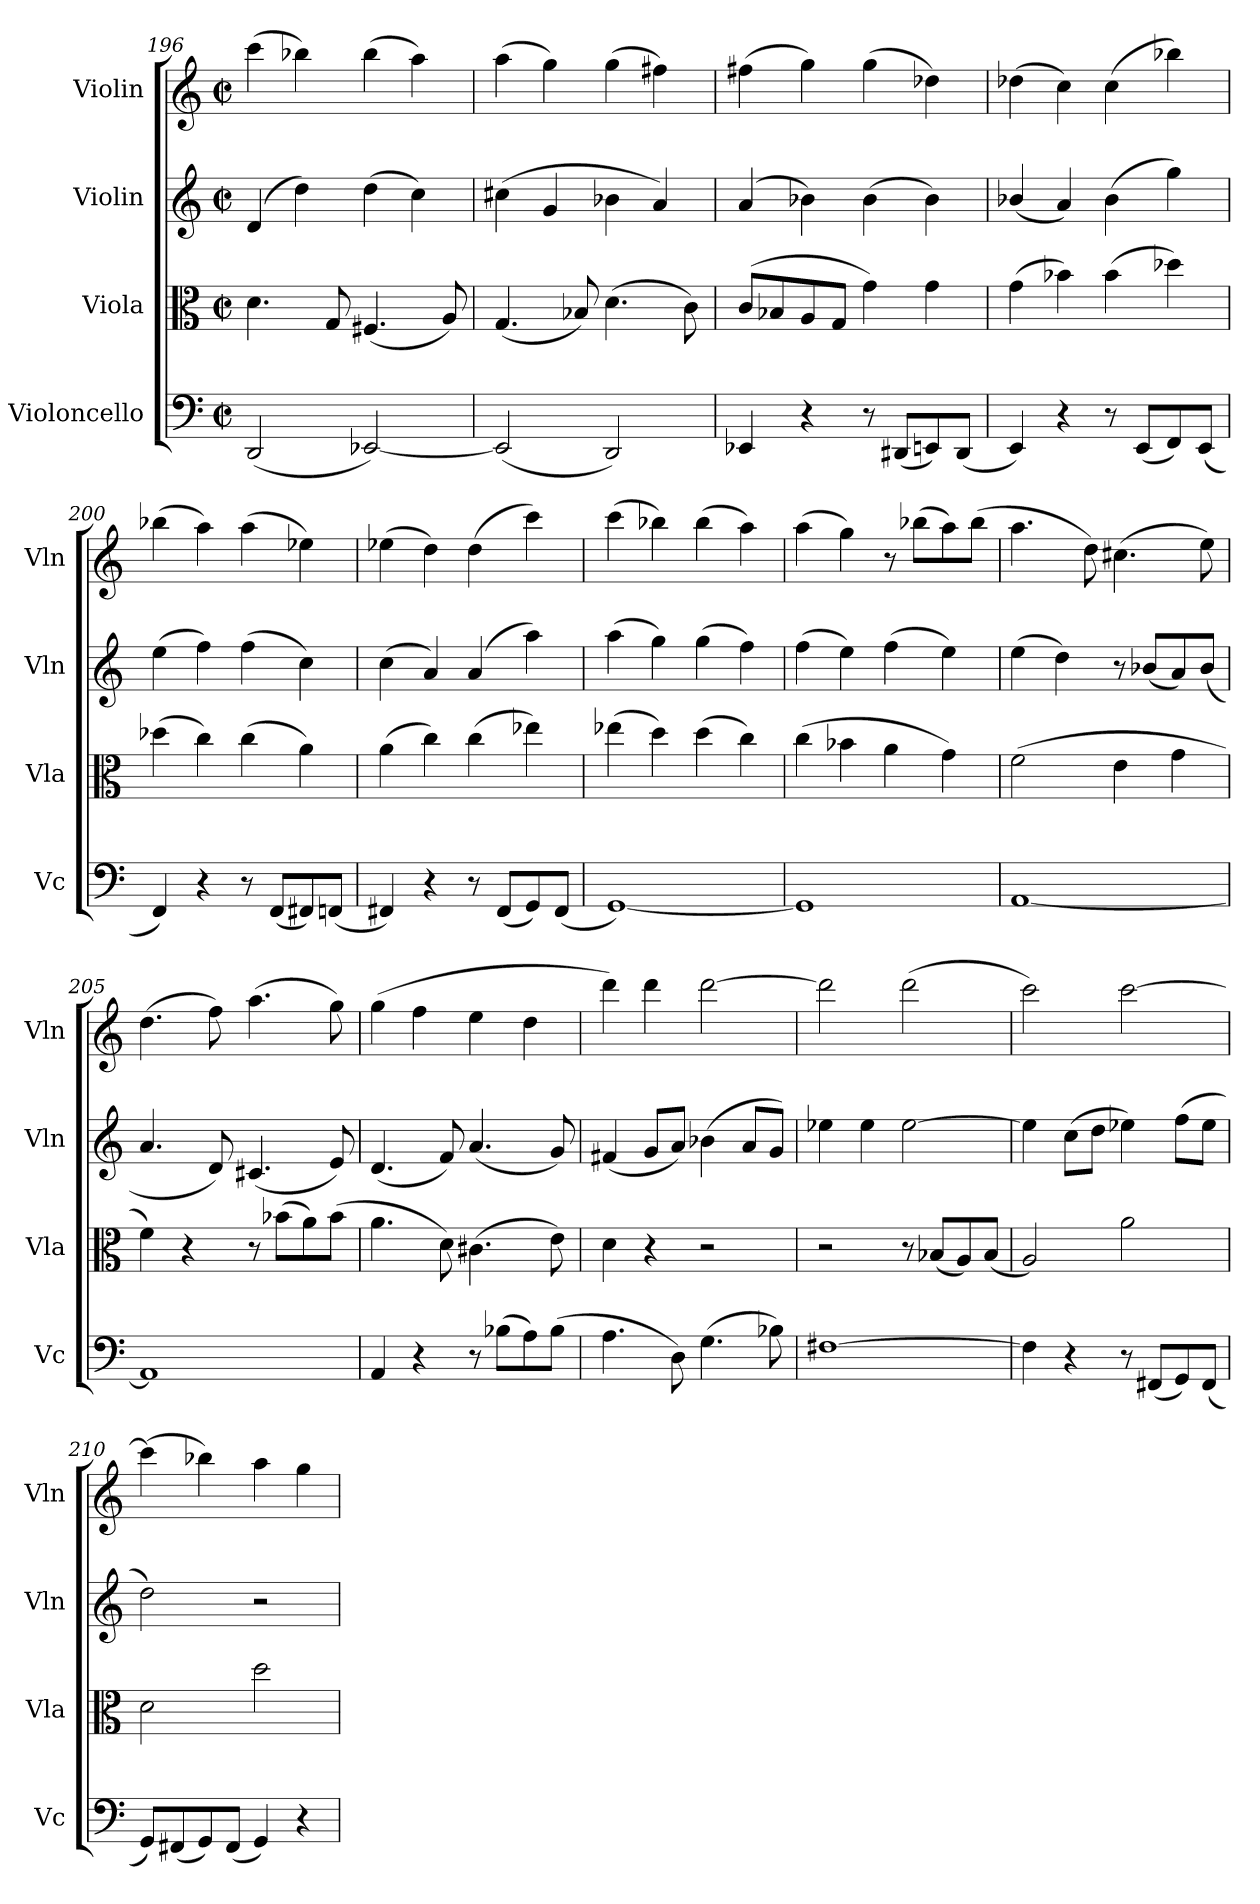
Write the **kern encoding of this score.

**kern	**kern	**kern	**kern
*part4	*part3	*part2	*part1
*staff4	*staff3	*staff2	*staff1
*I"Violoncello	*I"Viola	*I"Violin	*I"Violin
*I'Vc	*I'Vla	*I'Vln	*I'Vln
*clefF4	*clefC3	*clefG2	*clefG2
*k[]	*k[]	*k[]	*k[]
*M2/2	*M2/2	*M2/2	*M2/2
*met(c|)	*met(c|)	*met(c|)	*met(c|)
=196	=196	=196	=196
(2DD/	4.d\	(4d/	(4ccc\
.	.	4dd\)	4bb-X\)
.	8G/	.	.
[2EE-X/)	(4.F#X/	(4dd\	(4bb-\
.	.	4cc\)	4aa\)
.	8A/)	.	.
=197	=197	=197	=197
(2EE-/]	(4.G/	(4cc#X\	(4aa\
.	.	4g/	4gg\)
.	8B-X/)	.	.
2DD/)	(4.d\	4b-X\	(4gg\
.	.	4a/)	4ff#X\)
.	8c\)	.	.
=198	=198	=198	=198
4EE-X/	(8c/L	(4a/	(4ff#X\
.	8B-X/	.	.
4r	8A/	4b-X\)	4gg\)
.	8G/J	.	.
8r	4g\)	(4b-\	(4gg\
(8DD#X/L	.	.	.
8EEn/)	4g\	4b-\)	4dd-X\)
(8DD#/J	.	.	.
!!LO:PB:g=z
=199	=199	=199	=199
4EE/)	(4g\	(4b-X/	(4dd-X\
4r	4b-X\)	4a/)	4cc\)
8r	(4b-\	(4b-\	(4cc\
(8EE/L	.	.	.
8FF/)	4dd-X\)	4gg\)	4bb-X\)
(8EE/J	.	.	.
=200	=200	=200	=200
4FF/)	(4dd-X\	(4ee\	(4bb-X\
4r	4cc\)	4ff\)	4aa\)
8r	(4cc\	(4ff\	(4aa\
(8FF/L	.	.	.
8FF#X/)	4a\)	4cc\)	4ee-X\)
(8FFn/J	.	.	.
=201	=201	=201	=201
4FF#X/)	(4a\	(4cc\	(4ee-X\
4r	4cc\)	4a/)	4dd\)
8r	(4cc\	(4a/	(4dd\
(8FF#/L	.	.	.
8GG/)	4ee-X\)	4aa\)	4ccc\)
(8FF#/J	.	.	.
=202	=202	=202	=202
[1GG)	(4ee-X\	(4aa\	(4ccc\
.	4dd\)	4gg\)	4bb-X\)
.	(4dd\	(4gg\	(4bb-\
.	4cc\)	4ff\)	4aa\)
=203	=203	=203	=203
1GG]	(4cc\	(4ff\	(4aa\
.	4b-X\	4ee\)	4gg\)
.	4a\	(4ff\	8r
.	.	.	(8bb-X\L
.	4g\)	4ee\)	8aa\)
.	.	.	(8bb-\J
=204	=204	=204	=204
[1AA	(2f\	(4ee\	4.aa\
.	.	4dd\)	.
.	.	.	8dd\)
.	4e\	8r	(4.cc#X\
.	.	(8b-X/L	.
.	4g\	8a/)	.
.	.	(8b-/J	8ee\)
=205	=205	=205	=205
1AA]	4f\)	4.a/	(4.dd\
.	4r	.	.
.	.	8d/)	8ff\)
.	8r	(4.c#X/	(4.aa\
.	(8b-X\L	.	.
.	8a\)	.	.
.	(8b-\J	8e/)	8gg\)
=206	=206	=206	=206
4AA/	4.a\	(4.d/	(4gg\
4r	.	.	4ff\
.	8d\)	8f/)	.
8r	(4.c#X\	(4.a/	4ee\
(8B-X\L	.	.	.
8A\)	.	.	4dd\
(8B-\J	8e\)	8g/)	.
=207	=207	=207	=207
4.A\	4d\	(4f#X/	4ddd\)
.	4r	8g/L	4ddd\
8D\)	.	8a/J)	.
(4.G\	2r	(4b-X\	[2ddd\
.	.	8a/L	.
8B-X\)	.	8g/J)	.
!!LO:LB:g=z
=208	=208	=208	=208
[1F#X	2r	4ee-X\	2ddd\]
.	.	4ee-\	.
.	8r	[2ee-\	(2ddd\
.	(8B-X/L	.	.
.	8A/)	.	.
.	(8B-/J	.	.
=209	=209	=209	=209
4F#\]	2A/)	4ee-\]	2ccc\)
4r	.	(8cc\L	.
.	.	8dd\J	.
8r	2a\	4ee-X\)	[2ccc\
(8FF#X/L	.	.	.
8GG/)	.	(8ff\L	.
(8FF#/J	.	8ee-\J	.
=210	=210	=210	=210
8GG/L)	2d\	2dd\)	(4ccc\]
(8FF#X/	.	.	.
8GG/)	.	.	4bb-X\)
(8FF#/J	.	.	.
4GG/)	2dd\	2r	4aa\
4r	.	.	4gg\
=	=	=	=
*-	*-	*-	*-
